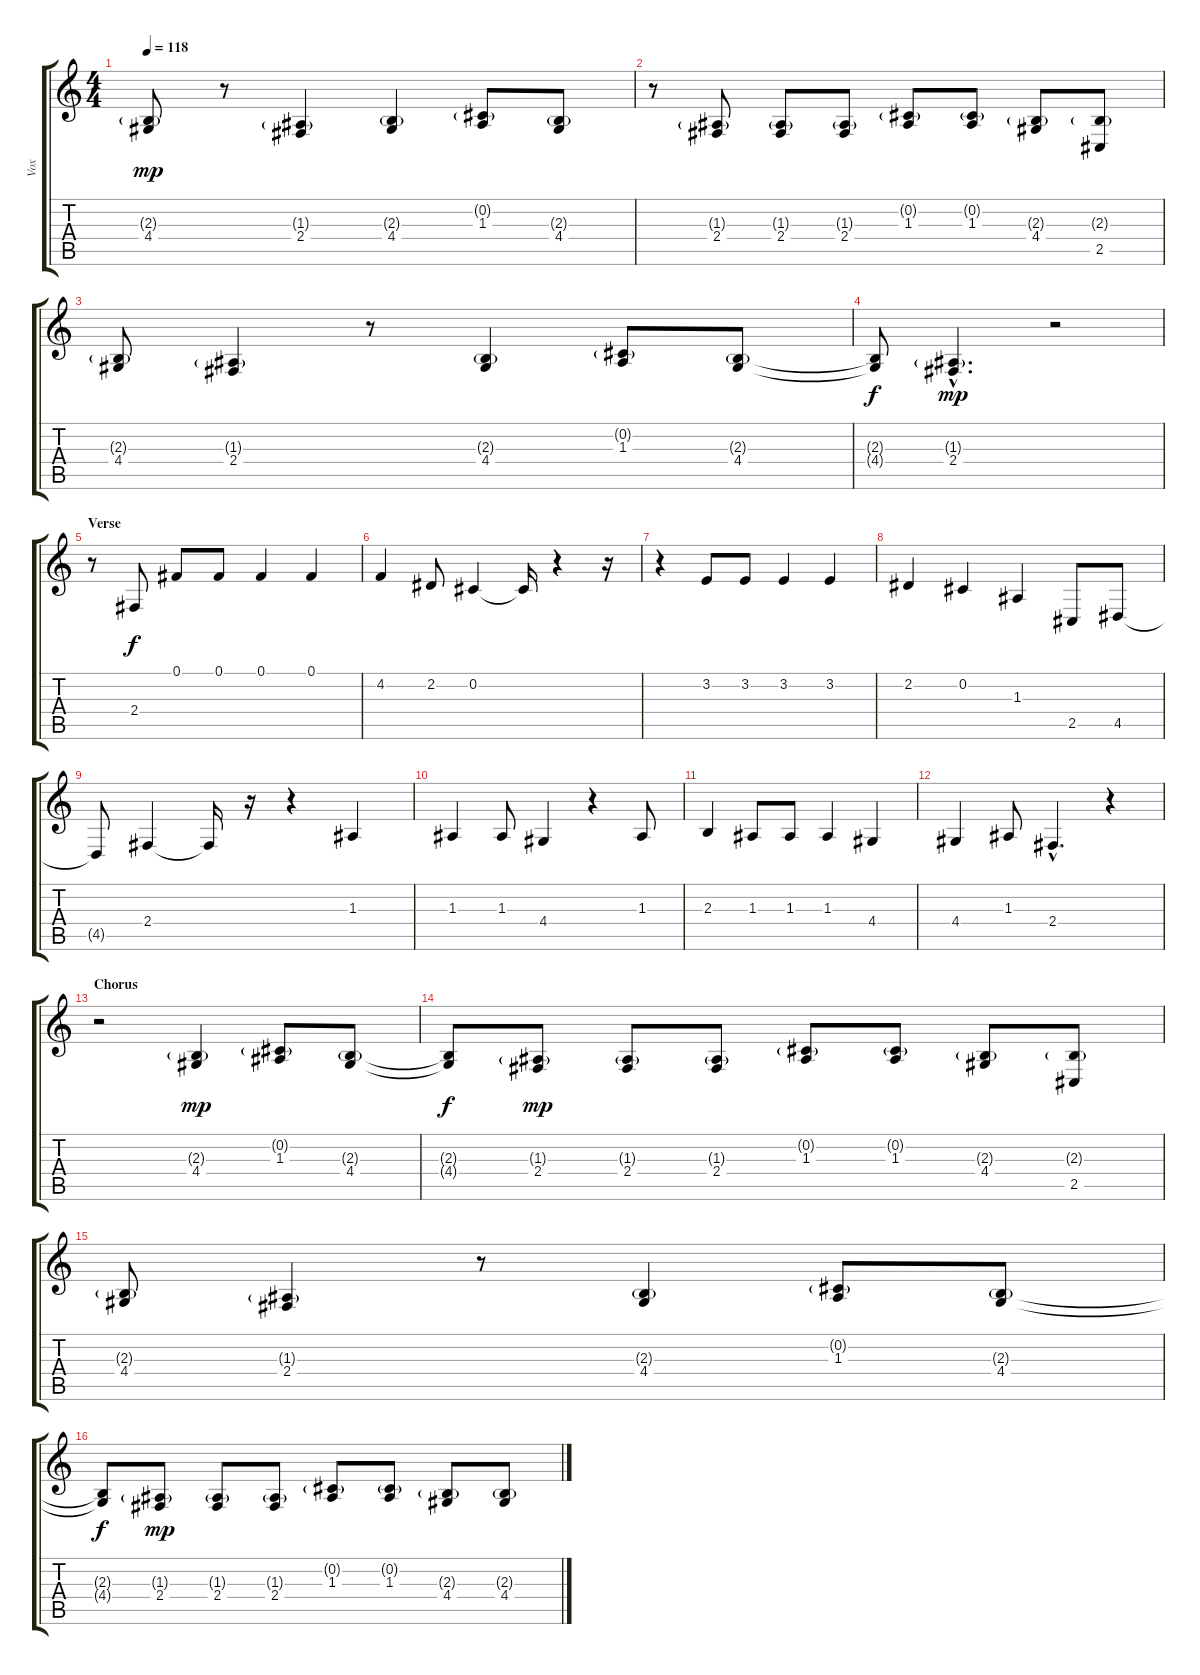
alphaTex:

\track ("Vox" "Vox") {instrument sopranosax}
\staff {score tabs}
\tuning (Gb4 Db4 A3 E3 B2 Gb2) {hide}
\ts (4 4)
\tempo 118
\clef g2
\ks c
(2.3{g} 4.4).8{dy mp} r.8 (1.3{g} 2.4).4 (2.3{g} 4.4).4 (0.2{g} 1.3).8 (2.3{g} 4.4).8 |
r.8 (1.3{g} 2.4).8 (1.3{g} 2.4).8 (1.3{g} 2.4).8 (0.2{g} 1.3).8 (0.2{g} 1.3).8 (2.3{g} 4.4).8 (2.3{g} 2.5).8 |
(2.3{g} 4.4).8 (1.3{g} 2.4).4 r.8 (2.3{g} 4.4).4 (0.2{g} 1.3).8 (2.3{g} 4.4).8 |
(2.3{t} 4.4{t}).8{dy f} (1.3{g hac} 2.4{hac}).4{d dy mp} r.2 |
\section ("" "Verse")
r.8 2.4.8{dy f} 0.1.8 0.1.8 0.1.4 0.1.4 |
4.2.4 2.2.8 0.2.4 0.2{t}.16 r.4 r.16 |
r.4 3.2.8 3.2.8 3.2.4 3.2.4 |
2.2.4 0.2.4 1.3.4 2.5.8 4.5.8 |
4.5{t}.8 2.4.4 2.4{t}.16 r.16 r.4 1.3.4 |
1.3.4 1.3.8 4.4.4 r.4 1.3.8 |
2.3.4 1.3.8 1.3.8 1.3.4 4.4.4 |
4.4.4 1.3.8 2.4{hac}.4{d} r.4 |
\section ("" "Chorus")
r.2 (2.3{g} 4.4).4{dy mp} (0.2{g} 1.3).8 (2.3{g} 4.4).8 |
(2.3{t} 4.4{t}).8{dy f} (1.3{g} 2.4).8{dy mp} (1.3{g} 2.4).8 (1.3{g} 2.4).8 (0.2{g} 1.3).8 (0.2{g} 1.3).8 (2.3{g} 4.4).8 (2.3{g} 2.5).8 |
(2.3{g} 4.4).8 (1.3{g} 2.4).4 r.8 (2.3{g} 4.4).4 (0.2{g} 1.3).8 (2.3{g} 4.4).8 |
(2.3{t} 4.4{t}).8{dy f} (1.3{g} 2.4).8{dy mp} (1.3{g} 2.4).8 (1.3{g} 2.4).8 (0.2{g} 1.3).8 (0.2{g} 1.3).8 (2.3{g} 4.4).8 (2.3{g} 4.4).8
